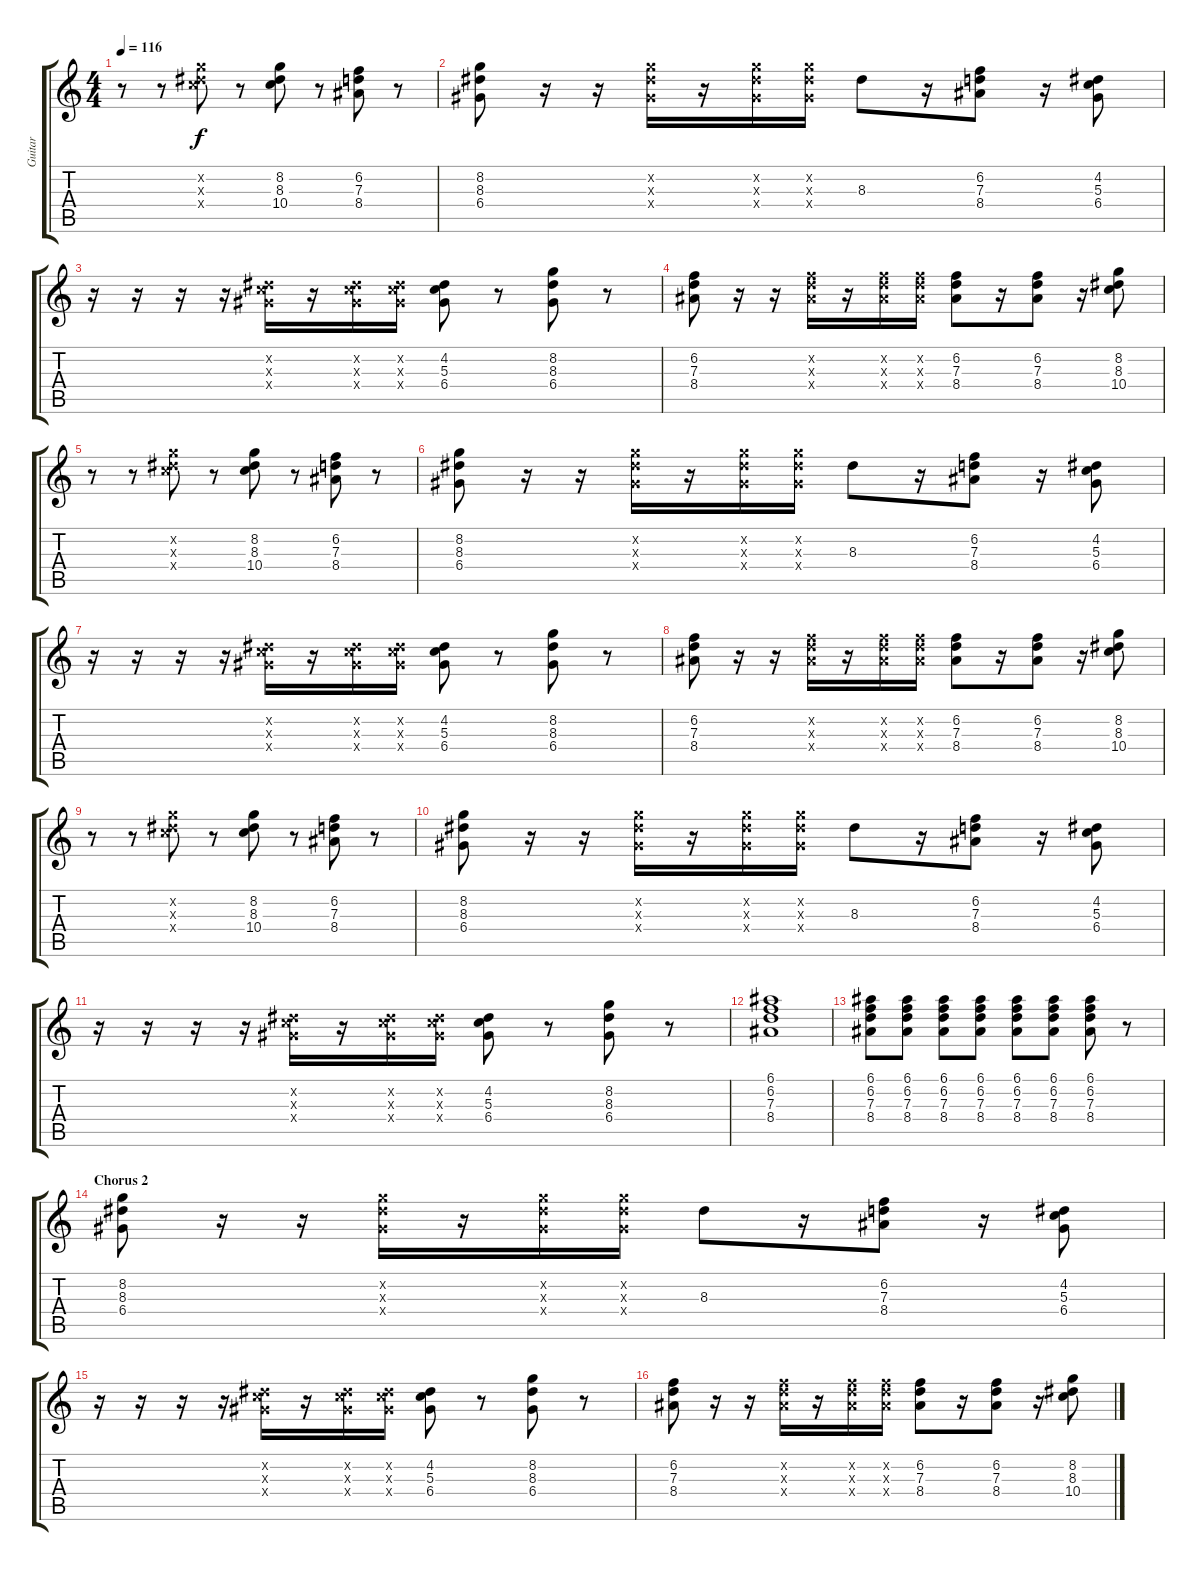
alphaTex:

\track ("Guitar" "Guitar") {instrument acousticguitarsteel}
\staff {score tabs}
\tuning (E4 B3 G3 D3 A2 E2) {hide}
\ts (4 4)
\tempo 116
\clef g2
\ks c
r.8{dy f} r.8 (8.2{x} 8.3{x} 10.4{x}).8 r.8 (8.2 8.3 10.4).8 r.8 (6.2 7.3 8.4).8 r.8 |
(8.2 8.3 6.4).8 r.16 r.16 (8.2{x} 8.3{x} 6.4{x}).16 r.16 (8.2{x} 8.3{x} 6.4{x}).16 (8.2{x} 8.3{x} 6.4{x}).16 8.3.8 r.16 (6.2 7.3 8.4).8 r.16 (4.2 5.3 6.4).8 |
r.16 r.16 r.16 r.16 (4.2{x} 5.3{x} 6.4{x}).16 r.16 (4.2{x} 5.3{x} 6.4{x}).16 (4.2{x} 5.3{x} 6.4{x}).16 (4.2 5.3 6.4).8 r.8 (8.2 8.3 6.4).8 r.8 |
(6.2 7.3 8.4).8 r.16 r.16 (6.2{x} 7.3{x} 8.4{x}).16 r.16 (6.2{x} 7.3{x} 8.4{x}).16 (6.2{x} 7.3{x} 8.4{x}).16 (6.2 7.3 8.4).8 r.16 (6.2 7.3 8.4).8 r.16 (8.2 8.3 10.4).8 |
r.8 r.8 (8.2{x} 8.3{x} 10.4{x}).8 r.8 (8.2 8.3 10.4).8 r.8 (6.2 7.3 8.4).8 r.8 |
(8.2 8.3 6.4).8 r.16 r.16 (8.2{x} 8.3{x} 6.4{x}).16 r.16 (8.2{x} 8.3{x} 6.4{x}).16 (8.2{x} 8.3{x} 6.4{x}).16 8.3.8 r.16 (6.2 7.3 8.4).8 r.16 (4.2 5.3 6.4).8 |
r.16 r.16 r.16 r.16 (4.2{x} 5.3{x} 6.4{x}).16 r.16 (4.2{x} 5.3{x} 6.4{x}).16 (4.2{x} 5.3{x} 6.4{x}).16 (4.2 5.3 6.4).8 r.8 (8.2 8.3 6.4).8 r.8 |
(6.2 7.3 8.4).8 r.16 r.16 (6.2{x} 7.3{x} 8.4{x}).16 r.16 (6.2{x} 7.3{x} 8.4{x}).16 (6.2{x} 7.3{x} 8.4{x}).16 (6.2 7.3 8.4).8 r.16 (6.2 7.3 8.4).8 r.16 (8.2 8.3 10.4).8 |
r.8 r.8 (8.2{x} 8.3{x} 10.4{x}).8 r.8 (8.2 8.3 10.4).8 r.8 (6.2 7.3 8.4).8 r.8 |
(8.2 8.3 6.4).8 r.16 r.16 (8.2{x} 8.3{x} 6.4{x}).16 r.16 (8.2{x} 8.3{x} 6.4{x}).16 (8.2{x} 8.3{x} 6.4{x}).16 8.3.8 r.16 (6.2 7.3 8.4).8 r.16 (4.2 5.3 6.4).8 |
r.16 r.16 r.16 r.16 (4.2{x} 5.3{x} 6.4{x}).16 r.16 (4.2{x} 5.3{x} 6.4{x}).16 (4.2{x} 5.3{x} 6.4{x}).16 (4.2 5.3 6.4).8 r.8 (8.2 8.3 6.4).8 r.8 |
(6.1 6.2 7.3 8.4).1 |
(6.1 6.2 7.3 8.4).8 (6.1 6.2 7.3 8.4).8 (6.1 6.2 7.3 8.4).8 (6.1 6.2 7.3 8.4).8 (6.1 6.2 7.3 8.4).8 (6.1 6.2 7.3 8.4).8 (6.1 6.2 7.3 8.4).8 r.8 |
\section ("" "Chorus 2")
(8.2 8.3 6.4).8 r.16 r.16 (8.2{x} 8.3{x} 6.4{x}).16 r.16 (8.2{x} 8.3{x} 6.4{x}).16 (8.2{x} 8.3{x} 6.4{x}).16 8.3.8 r.16 (6.2 7.3 8.4).8 r.16 (4.2 5.3 6.4).8 |
r.16 r.16 r.16 r.16 (4.2{x} 5.3{x} 6.4{x}).16 r.16 (4.2{x} 5.3{x} 6.4{x}).16 (4.2{x} 5.3{x} 6.4{x}).16 (4.2 5.3 6.4).8 r.8 (8.2 8.3 6.4).8 r.8 |
(6.2 7.3 8.4).8 r.16 r.16 (6.2{x} 7.3{x} 8.4{x}).16 r.16 (6.2{x} 7.3{x} 8.4{x}).16 (6.2{x} 7.3{x} 8.4{x}).16 (6.2 7.3 8.4).8 r.16 (6.2 7.3 8.4).8 r.16 (8.2 8.3 10.4).8
